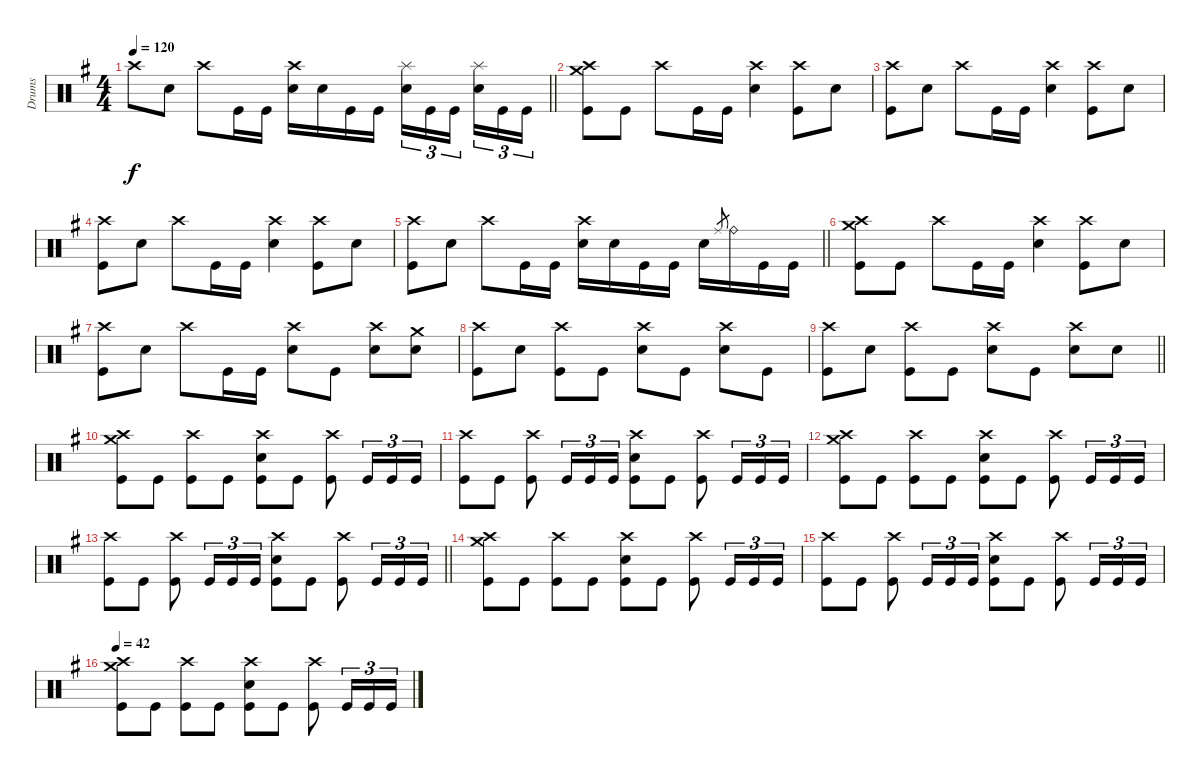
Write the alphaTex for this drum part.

\track ("Drums" "Drums") {instrument percussion}
\staff
\articulation defaults
\ts (4 4)
\tempo 120
\clef neutral
\barLineRight lightlight
\ks eminor "Crash high (hit)".8{dy f} "Electric Snare (hit)".8 "Crash high (hit)".8 "Kick (hit)".16 "Kick (hit)".16
("Crash high (hit)" "Electric Snare (hit)").16 "Electric Snare (hit)".16 "Kick (hit)".16 "Kick (hit)".16 ("Splash (hit)" "Electric Snare (hit)").16{tu (3 2)} "Kick (hit)".16{tu (3 2)} "Kick (hit)".16{tu (3 2) beam splitsecondary} ("Splash (hit)" "Electric Snare (hit)").16{tu (3 2)} "Kick (hit)".16{tu (3 2)} "Kick (hit)".16{tu (3 2)} |
("Crash high (hit)" "Crash medium (hit)" "Kick (hit)").8 "Kick (hit)".8 "Crash high (hit)".8 "Kick (hit)".16 "Kick (hit)".16 ("Crash high (hit)" "Electric Snare (hit)").4 ("Crash high (hit)" "Kick (hit)").8 "Electric Snare (hit)".8 |
("Crash high (hit)" "Kick (hit)").8 "Electric Snare (hit)".8 "Crash high (hit)".8 "Kick (hit)".16 "Kick (hit)".16 ("Crash high (hit)" "Electric Snare (hit)").4 ("Crash high (hit)" "Kick (hit)").8 "Electric Snare (hit)".8 |
("Crash high (hit)" "Kick (hit)").8 "Electric Snare (hit)".8 "Crash high (hit)".8 "Kick (hit)".16 "Kick (hit)".16 ("Crash high (hit)" "Electric Snare (hit)").4 ("Crash high (hit)" "Kick (hit)").8 "Electric Snare (hit)".8 |
\barLineRight lightlight
("Crash high (hit)" "Kick (hit)").8 "Electric Snare (hit)".8 "Crash high (hit)".8 "Kick (hit)".16 "Kick (hit)".16 ("Crash high (hit)" "Electric Snare (hit)").16 "Electric Snare (hit)".16 "Kick (hit)".16 "Kick (hit)".16 "Electric Snare (hit)".16 "Ride (middle)".8{gr} "Ride (bell)".16 "Kick (hit)".16 "Kick (hit)".16 |
("Crash high (hit)" "Crash medium (hit)" "Kick (hit)").8 "Kick (hit)".8 "Crash high (hit)".8 "Kick (hit)".16 "Kick (hit)".16 ("Crash high (hit)" "Electric Snare (hit)").4 ("Crash high (hit)" "Kick (hit)").8 "Electric Snare (hit)".8 |
("Crash high (hit)" "Kick (hit)").8 "Electric Snare (hit)".8 "Crash high (hit)".8 "Kick (hit)".16 "Kick (hit)".16 ("Crash high (hit)" "Electric Snare (hit)").8 "Kick (hit)".8 ("Crash high (hit)" "Electric Snare (hit)").8 ("Crash medium (hit)" "Electric Snare (hit)").8 |
("Crash high (hit)" "Kick (hit)").8 "Electric Snare (hit)".8 ("Crash high (hit)" "Kick (hit)").8 "Kick (hit)".8 ("Crash high (hit)" "Electric Snare (hit)").8 "Kick (hit)".8 ("Crash high (hit)" "Electric Snare (hit)").8 "Kick (hit)".8 |
\barLineRight lightlight
("Crash high (hit)" "Kick (hit)").8 "Electric Snare (hit)".8 ("Crash high (hit)" "Kick (hit)").8 "Kick (hit)".8 ("Crash high (hit)" "Electric Snare (hit)").8 "Kick (hit)".8 ("Crash high (hit)" "Electric Snare (hit)").8 "Electric Snare (hit)".8 |
\section ("" "")
("Crash high (hit)" "Crash medium (hit)" "Kick (hit)").8 "Kick (hit)".8 ("Crash high (hit)" "Kick (hit)").8 "Kick (hit)".8 ("Crash high (hit)" "Electric Snare (hit)" "Kick (hit)").8 "Kick (hit)".8 ("Crash high (hit)" "Kick (hit)").8 "Kick (hit)".16{tu (3 2)} "Kick (hit)".16{tu (3 2)} "Kick (hit)".16{tu (3 2)} |
("Crash high (hit)" "Kick (hit)").8 "Kick (hit)".8 ("Crash high (hit)" "Kick (hit)").8 "Kick (hit)".16{tu (3 2)} "Kick (hit)".16{tu (3 2)} "Kick (hit)".16{tu (3 2)} ("Crash high (hit)" "Electric Snare (hit)" "Kick (hit)").8 "Kick (hit)".8 ("Crash high (hit)" "Kick (hit)").8 "Kick (hit)".16{tu (3 2)} "Kick (hit)".16{tu (3 2)} "Kick (hit)".16{tu (3 2)} |
("Crash high (hit)" "Crash medium (hit)" "Kick (hit)").8 "Kick (hit)".8 ("Crash high (hit)" "Kick (hit)").8 "Kick (hit)".8 ("Crash high (hit)" "Electric Snare (hit)" "Kick (hit)").8 "Kick (hit)".8 ("Crash high (hit)" "Kick (hit)").8 "Kick (hit)".16{tu (3 2)} "Kick (hit)".16{tu (3 2)} "Kick (hit)".16{tu (3 2)} |
\barLineRight lightlight
("Crash high (hit)" "Kick (hit)").8 "Kick (hit)".8 ("Crash high (hit)" "Kick (hit)").8 "Kick (hit)".16{tu (3 2)} "Kick (hit)".16{tu (3 2)} "Kick (hit)".16{tu (3 2)} ("Crash high (hit)" "Electric Snare (hit)" "Kick (hit)").8 "Kick (hit)".8 ("Crash high (hit)" "Kick (hit)").8 "Kick (hit)".16{tu (3 2)} "Kick (hit)".16{tu (3 2)} "Kick (hit)".16{tu (3 2)} |
("Crash high (hit)" "Crash medium (hit)" "Kick (hit)").8 "Kick (hit)".8 ("Crash high (hit)" "Kick (hit)").8 "Kick (hit)".8 ("Crash high (hit)" "Electric Snare (hit)" "Kick (hit)").8 "Kick (hit)".8 ("Crash high (hit)" "Kick (hit)").8 "Kick (hit)".16{tu (3 2)} "Kick (hit)".16{tu (3 2)} "Kick (hit)".16{tu (3 2)} |
("Crash high (hit)" "Kick (hit)").8 "Kick (hit)".8 ("Crash high (hit)" "Kick (hit)").8 "Kick (hit)".16{tu (3 2)} "Kick (hit)".16{tu (3 2)} "Kick (hit)".16{tu (3 2)} ("Crash high (hit)" "Electric Snare (hit)" "Kick (hit)").8 "Kick (hit)".8 ("Crash high (hit)" "Kick (hit)").8 "Kick (hit)".16{tu (3 2)} "Kick (hit)".16{tu (3 2)} "Kick (hit)".16{tu (3 2)} |
\tempo 42
("Crash high (hit)" "Crash medium (hit)" "Kick (hit)").8 "Kick (hit)".8 ("Crash high (hit)" "Kick (hit)").8 "Kick (hit)".8 ("Crash high (hit)" "Electric Snare (hit)" "Kick (hit)").8 "Kick (hit)".8 ("Crash high (hit)" "Kick (hit)").8 "Kick (hit)".16{tu (3 2)} "Kick (hit)".16{tu (3 2)} "Kick (hit)".16{tu (3 2)}
